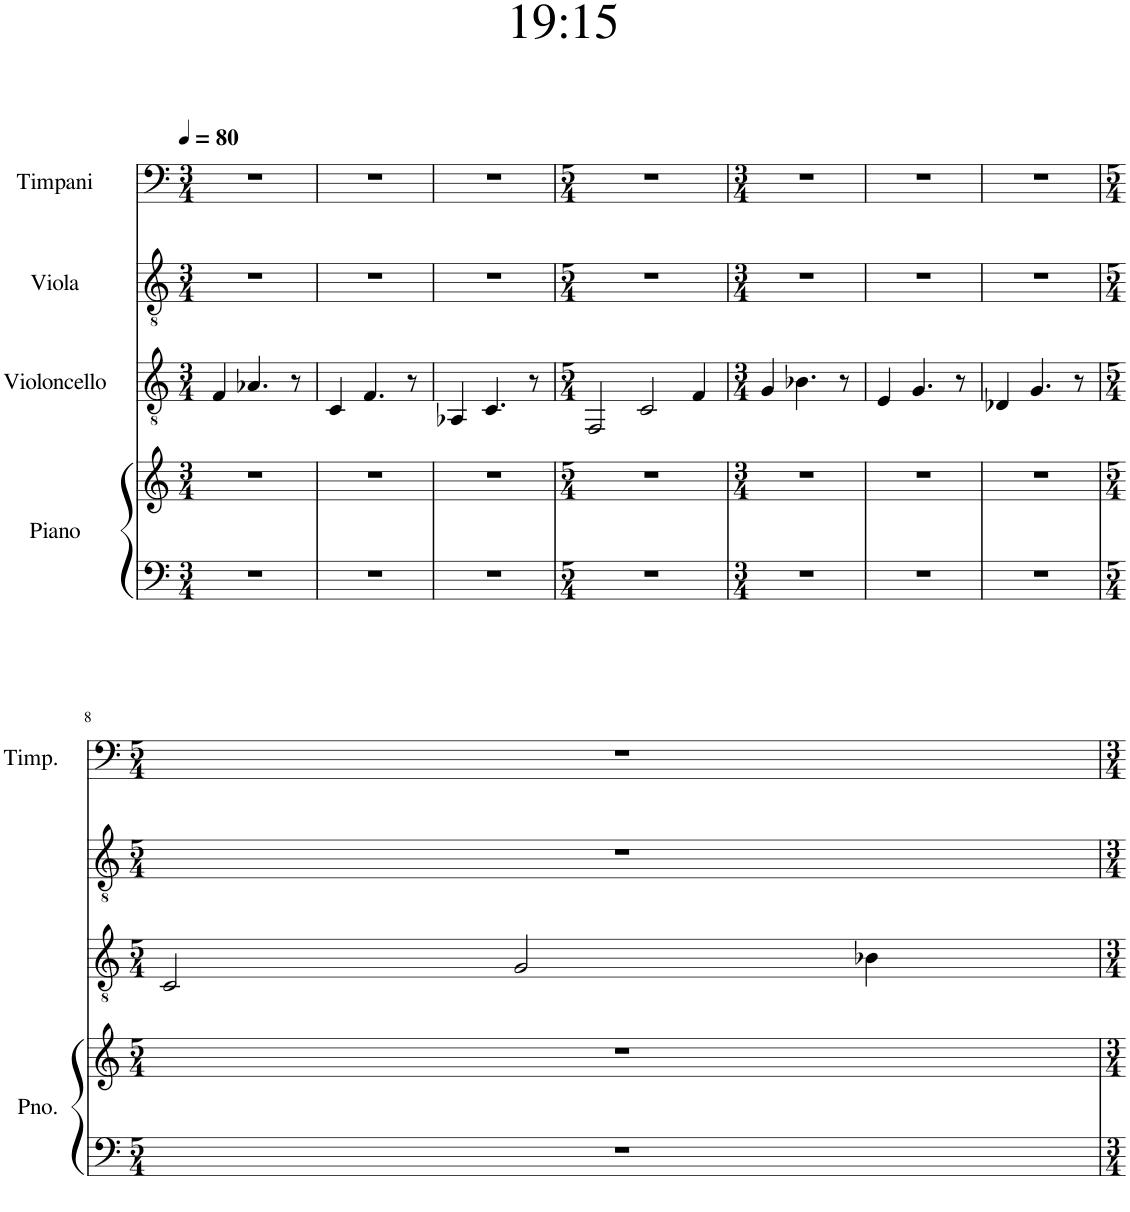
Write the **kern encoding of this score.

**kern	**kern	**kern	**kern	**kern
*part4	*part4	*part3	*part2	*part1
*staff5	*staff4	*staff3	*staff2	*staff1
*I"Piano	*	*I"Violoncello	*I"Viola	*I"Timpani
*I'Pno.	*	*I'Vc	*I'Vla	*I'Timp.
*clefF4	*clefG2	*clefGv2	*clefGv2	*clefF4
*k[]	*k[]	*k[]	*k[]	*k[]
*M3/4	*M3/4	*M3/4	*M3/4	*M3/4
*MM80	*MM80	*MM80	*MM80	*MM80
=1	=1	=1	=1	=1
2.r	2.r	4F/	2.r	2.r
.	.	4.A-X/	.	.
.	.	8r	.	.
=2	=2	=2	=2	=2
2.r	2.r	4C/	2.r	2.r
.	.	4.F/	.	.
.	.	8r	.	.
=3	=3	=3	=3	=3
2.r	2.r	4AA-X/	2.r	2.r
.	.	4.C/	.	.
.	.	8r	.	.
=4	=4	=4	=4	=4
*M5/4	*M5/4	*M5/4	*M5/4	*M5/4
4%5r	4%5r	2FF/	4%5r	4%5r
.	.	2C/	.	.
.	.	4F/	.	.
=5	=5	=5	=5	=5
*M3/4	*M3/4	*M3/4	*M3/4	*M3/4
2.r	2.r	4G/	2.r	2.r
.	.	4.B-X\	.	.
.	.	8r	.	.
=6	=6	=6	=6	=6
2.r	2.r	4E/	2.r	2.r
.	.	4.G/	.	.
.	.	8r	.	.
=7	=7	=7	=7	=7
2.r	2.r	4D-X/	2.r	2.r
.	.	4.G/	.	.
.	.	8r	.	.
!!LO:LB:g=z
=8	=8	=8	=8	=8
*M5/4	*M5/4	*M5/4	*M5/4	*M5/4
4%5r	4%5r	2C/	4%5r	4%5r
.	.	2G/	.	.
.	.	4B-X\	.	.
=	=	=	=	=
*-	*-	*-	*-	*-
